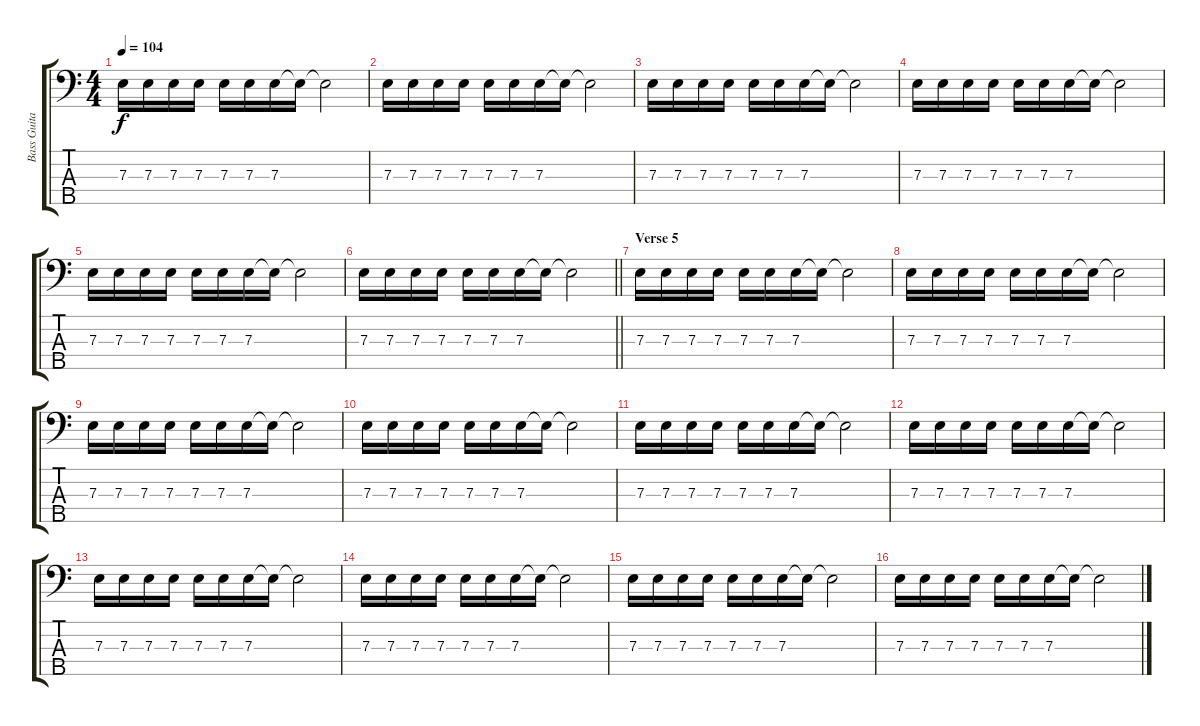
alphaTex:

\track ("Bass Guitar" "Bass Guita") {instrument electricbassfinger}
\staff {score tabs}
\tuning (G2 D2 A1 E1 B0) {hide}
\ts (4 4)
\tempo 104
\clef f4
\ks c
7.3.16{dy f} 7.3.16 7.3.16 7.3.16 7.3.16 7.3.16 7.3.16 7.3{t}.16 7.3{t}.2 |
7.3.16 7.3.16 7.3.16 7.3.16 7.3.16 7.3.16 7.3.16 7.3{t}.16 7.3{t}.2 |
7.3.16 7.3.16 7.3.16 7.3.16 7.3.16 7.3.16 7.3.16 7.3{t}.16 7.3{t}.2 |
7.3.16 7.3.16 7.3.16 7.3.16 7.3.16 7.3.16 7.3.16 7.3{t}.16 7.3{t}.2 |
7.3.16 7.3.16 7.3.16 7.3.16 7.3.16 7.3.16 7.3.16 7.3{t}.16 7.3{t}.2 |
\barLineRight lightlight
7.3.16 7.3.16 7.3.16 7.3.16 7.3.16 7.3.16 7.3.16 7.3{t}.16 7.3{t}.2 |
\section ("" "Verse 5")
7.3.16 7.3.16 7.3.16 7.3.16 7.3.16 7.3.16 7.3.16 7.3{t}.16 7.3{t}.2 |
7.3.16 7.3.16 7.3.16 7.3.16 7.3.16 7.3.16 7.3.16 7.3{t}.16 7.3{t}.2 |
7.3.16 7.3.16 7.3.16 7.3.16 7.3.16 7.3.16 7.3.16 7.3{t}.16 7.3{t}.2 |
7.3.16 7.3.16 7.3.16 7.3.16 7.3.16 7.3.16 7.3.16 7.3{t}.16 7.3{t}.2 |
7.3.16 7.3.16 7.3.16 7.3.16 7.3.16 7.3.16 7.3.16 7.3{t}.16 7.3{t}.2 |
7.3.16 7.3.16 7.3.16 7.3.16 7.3.16 7.3.16 7.3.16 7.3{t}.16 7.3{t}.2 |
7.3.16 7.3.16 7.3.16 7.3.16 7.3.16 7.3.16 7.3.16 7.3{t}.16 7.3{t}.2 |
7.3.16 7.3.16 7.3.16 7.3.16 7.3.16 7.3.16 7.3.16 7.3{t}.16 7.3{t}.2 |
7.3.16 7.3.16 7.3.16 7.3.16 7.3.16 7.3.16 7.3.16 7.3{t}.16 7.3{t}.2 |
7.3.16 7.3.16 7.3.16 7.3.16 7.3.16 7.3.16 7.3.16 7.3{t}.16 7.3{t}.2
